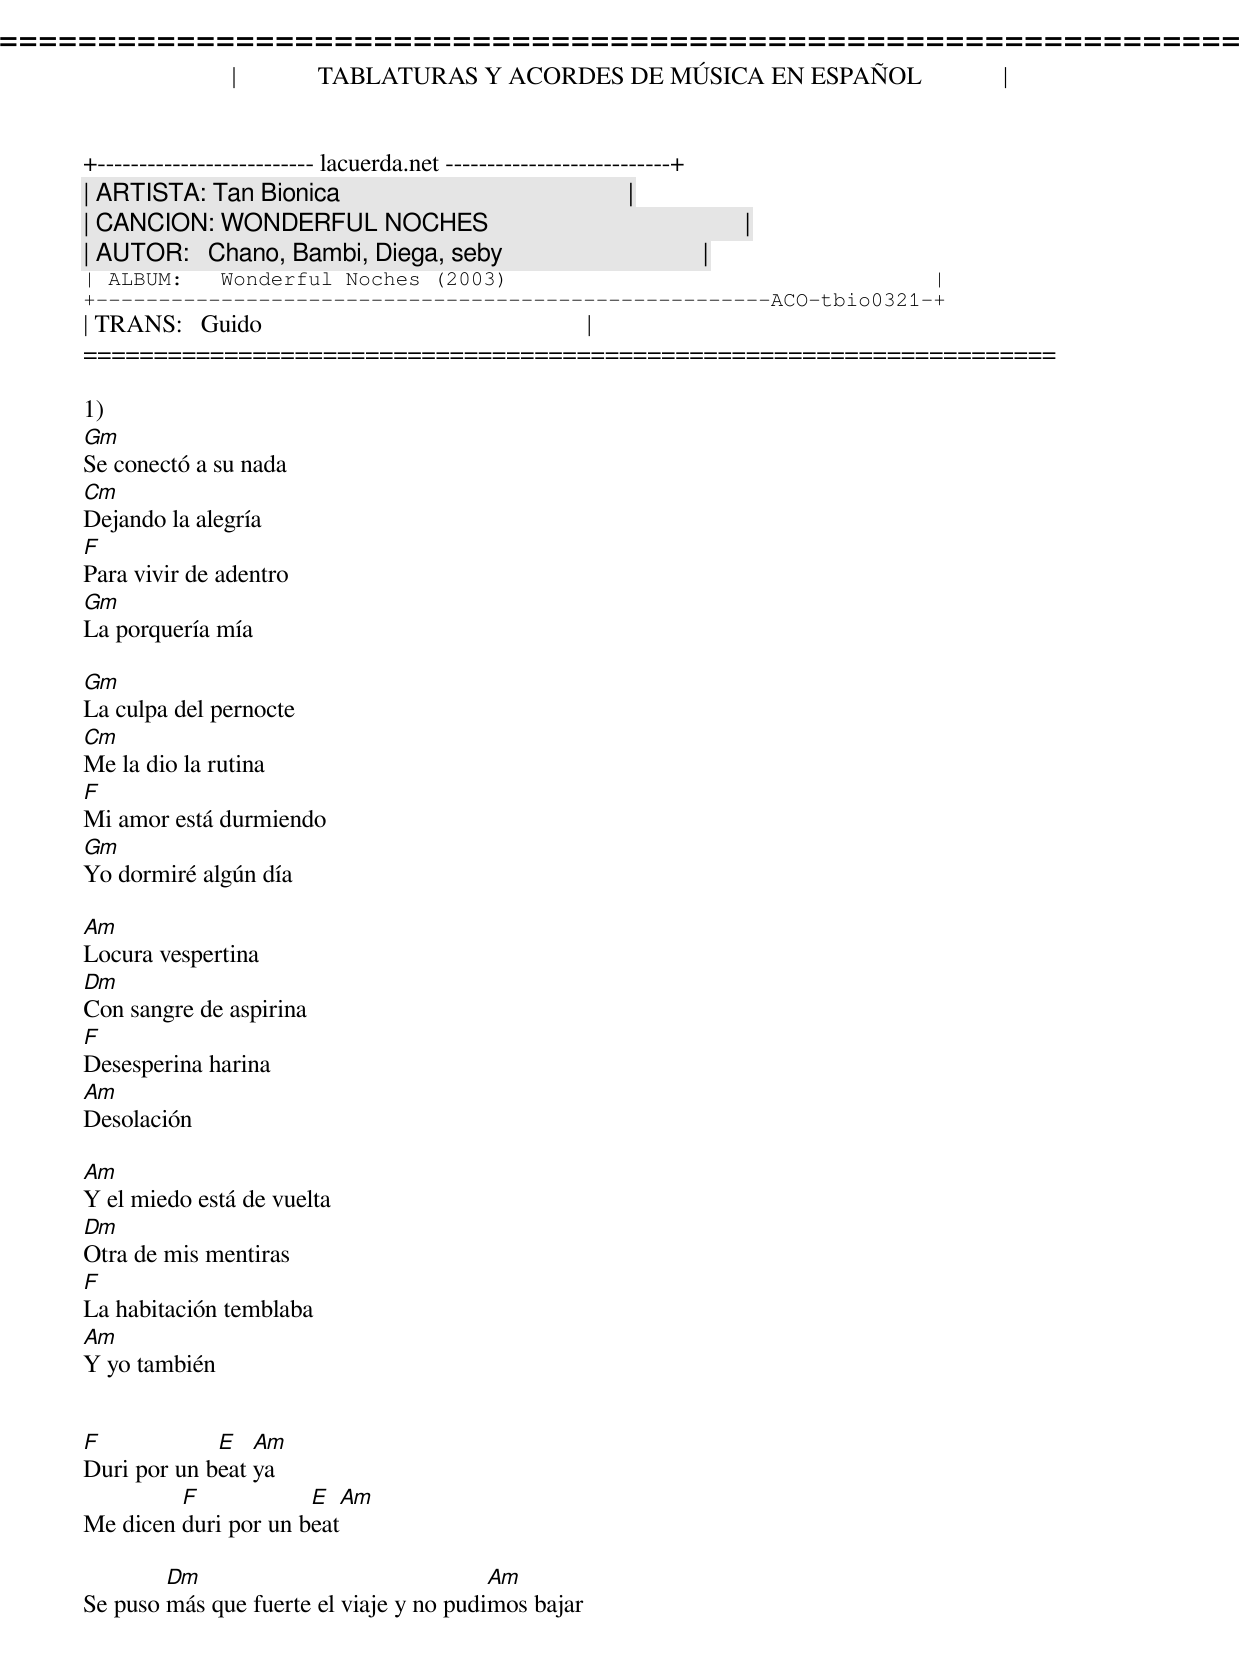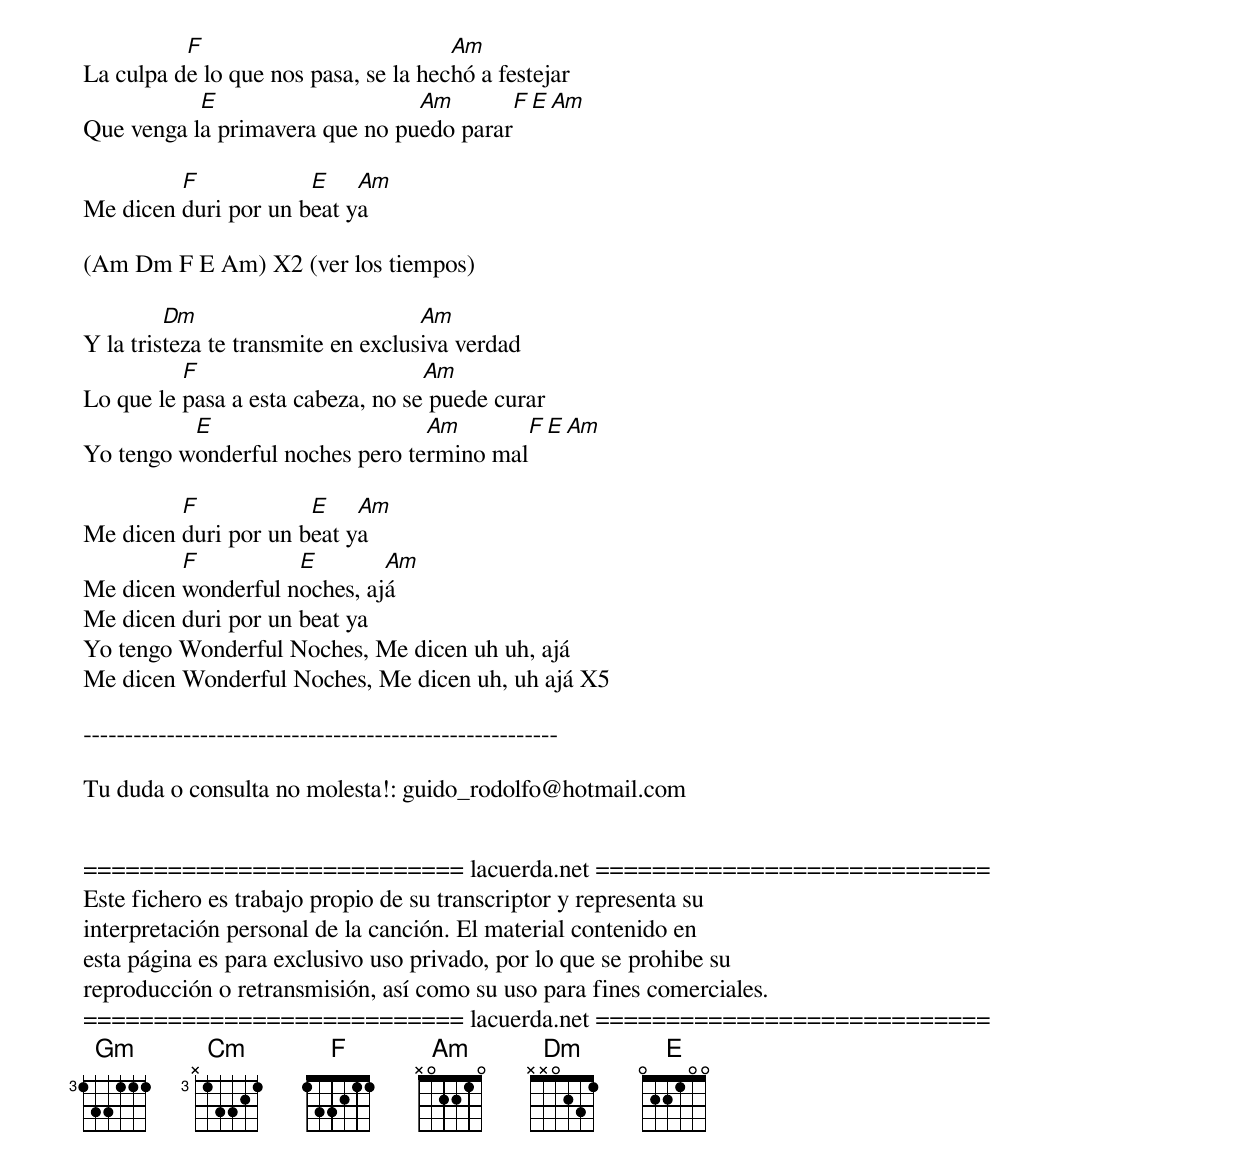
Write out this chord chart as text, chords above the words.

=====================================================================
|             TABLATURAS Y ACORDES DE MÚSICA EN ESPAÑOL             |
+-------------------------- lacuerda.net ---------------------------+
| ARTISTA: Tan Bionica                                              |
| CANCION: WONDERFUL NOCHES                                         |
| AUTOR:   Chano, Bambi, Diega, seby                                |
| ALBUM:   Wonderful Noches (2003)                                  |
+------------------------------------------------------ACO-tbio0321-+
| TRANS:   Guido                                                    |
=====================================================================

1)
Gm
Se conectó a su nada
Cm
Dejando la alegría
F
Para vivir de adentro
Gm
La porquería mía

Gm
La culpa del pernocte
Cm
Me la dio la rutina
F
Mi amor está durmiendo
Gm
Yo dormiré algún día

Am
Locura vespertina
Dm
Con sangre de aspirina
F
Desesperina harina
Am
Desolación

Am
Y el miedo está de vuelta
Dm
Otra de mis mentiras
F
La habitación temblaba
Am
Y yo también


F            E   Am
Duri por un beat ya
         F            E    Am
Me dicen duri por un beat

        Dm                               Am
Se puso más que fuerte el viaje y no pudimos bajar
          F                           Am
La culpa de lo que nos pasa, se la hechó a festejar
           E                    Am            F E Am
Que venga la primavera que no puedo parar

         F            E    Am
Me dicen duri por un beat ya

(Am Dm F E Am) X2 (ver los tiempos)

         Dm                         Am
Y la tristeza te transmite en exclusiva verdad
          F                        Am
Lo que le pasa a esta cabeza, no se puede curar
          E                      Am           F E Am
Yo tengo wonderful noches pero termino mal

         F            E    Am
Me dicen duri por un beat ya
         F          E        Am
Me dicen wonderful noches, ajá
Me dicen duri por un beat ya
Yo tengo Wonderful Noches, Me dicen uh uh, ajá
Me dicen Wonderful Noches, Me dicen uh, uh ajá X5

---------------------------------------------------------

Tu duda o consulta no molesta!: guido_rodolfo@hotmail.com


=========================== lacuerda.net ============================
Este fichero es trabajo propio de su transcriptor y representa su
interpretación personal de la canción. El material contenido en
esta página es para exclusivo uso privado, por lo que se prohibe su
reproducción o retransmisión, así como su uso para fines comerciales.
=========================== lacuerda.net ============================
